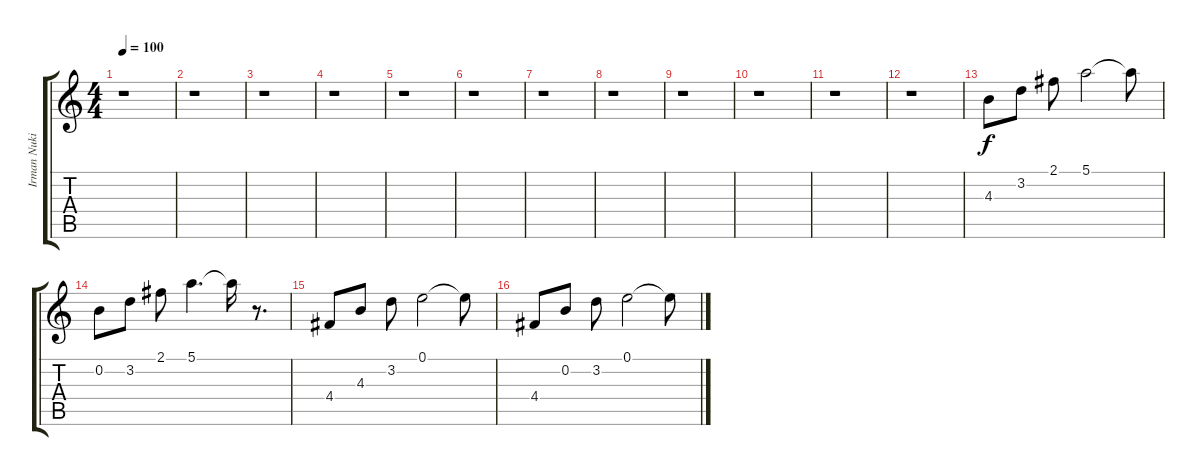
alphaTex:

\track ("Irman Nuki Accoustic" "Irman Nuki") {instrument acousticguitarsteel}
\staff {score tabs}
\tuning (E4 B3 G3 D3 A2 E2) {hide}
\ts (4 4)
\tempo 100
\clef g2
\ks c
r.1{dy f} |
r.1 |
r.1 |
r.1 |
r.1 |
r.1 |
r.1 |
r.1 |
r.1 |
r.1 |
r.1 |
r.1 |
4.3.8{volume 12} 3.2.8{instrument acousticguitarsteel} 2.1.8 5.1.2 5.1{t}.8 |
0.2.8 3.2.8 2.1.8 5.1.4{d} 5.1{t}.16 r.8{d} |
4.4.8 4.3.8 3.2.8 0.1.2 0.1{t}.8 |
4.4.8 0.2.8 3.2.8 0.1.2 0.1{t}.8
